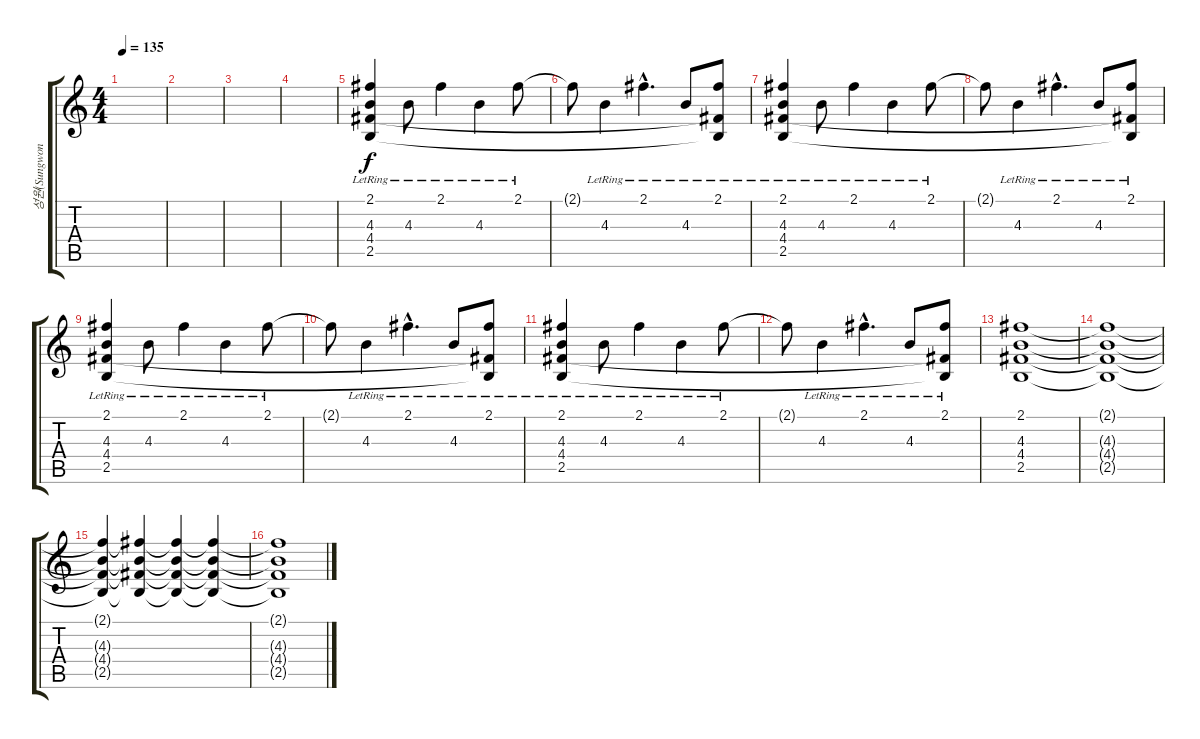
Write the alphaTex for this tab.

\track ("성원(Sungwon)" "성원(Sungwon") {instrument distortionguitar}
\staff {score tabs}
\tuning (E4 B3 G3 D3 A2 E2) {hide}
\ts (4 4)
\tempo 135
\clef g2
\ks c
|
|
|
|
(2.1{lr} 4.3 4.4 2.5).4 4.3{lr}.8 2.1{lr}.4 4.3{lr}.4 2.1{lr}.8 |
2.1{t}.8 4.3{lr}.4 2.1{hac lr}.4{d} 4.3{lr}.8 (2.1{lr} 4.4{t} 2.5{t}).8 |
(2.1{lr} 4.3 4.4 2.5).4 4.3{lr}.8 2.1{lr}.4 4.3{lr}.4 2.1{lr}.8 |
2.1{t}.8 4.3{lr}.4 2.1{hac lr}.4{d} 4.3{lr}.8 (2.1{lr} 4.4{t} 2.5{t}).8 |
(2.1{lr} 4.3 4.4 2.5).4 4.3{lr}.8 2.1{lr}.4 4.3{lr}.4 2.1{lr}.8 |
2.1{t}.8 4.3{lr}.4 2.1{hac lr}.4{d} 4.3{lr}.8 (2.1{lr} 4.4{t} 2.5{t}).8 |
(2.1{lr} 4.3 4.4 2.5).4 4.3{lr}.8 2.1{lr}.4 4.3{lr}.4 2.1{lr}.8 |
2.1{t}.8 4.3{lr}.4 2.1{hac lr}.4{d} 4.3{lr}.8 (2.1{lr} 4.4{t} 2.5{t}).8 |
(2.1 4.3 4.4 2.5).1 |
(2.1{t} 4.3{t} 4.4{t} 2.5{t}).1 |
(2.1{t} 4.3{t} 4.4{t} 2.5{t}).4{volume 11} (2.1{t} 4.3{t} 4.4{t} 2.5{t}).4{volume 9} (2.1{t} 4.3{t} 4.4{t} 2.5{t}).4{volume 7} (2.1{t} 4.3{t} 4.4{t} 2.5{t}).4{volume 4} |
(2.1{t} 4.3{t} 4.4{t} 2.5{t}).1{volume 0}
